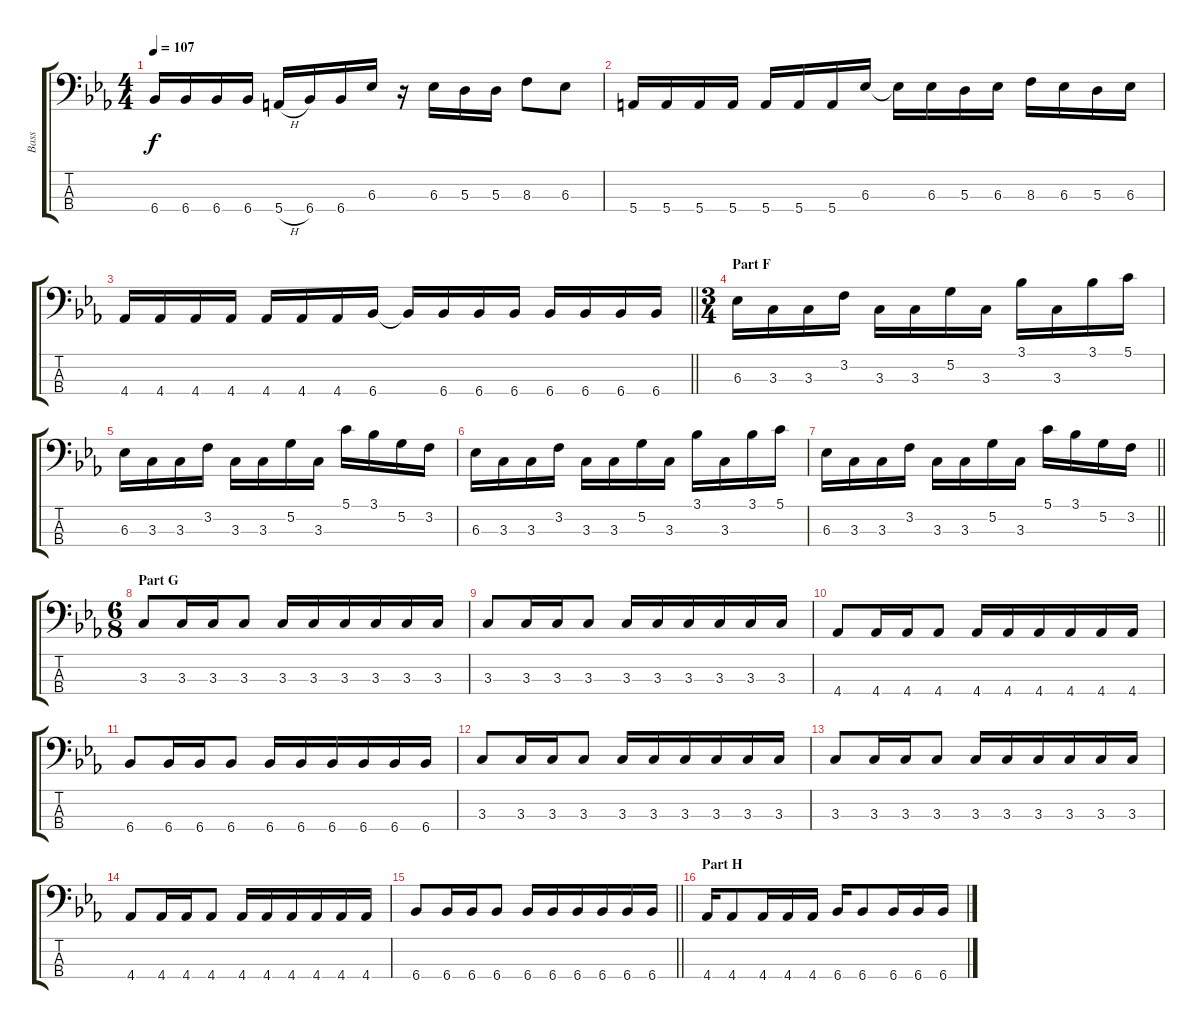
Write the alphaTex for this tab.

\track ("Bass" "Bass") {instrument electricbasspick}
\staff {score tabs}
\tuning (G2 D2 A1 E1) {hide}
\ts (4 4)
\tempo 107
\clef f4
\ks eb
6.4.16{dy f} 6.4.16 6.4.16 6.4.16 5.4{h}.16 6.4.16 6.4.16 6.3.16 r.16 6.3.16 5.3.16 5.3.16 8.3.8 6.3.8 |
5.4.16 5.4.16 5.4.16 5.4.16 5.4.16 5.4.16 5.4.16 6.3.16 6.3{t}.16 6.3.16 5.3.16 6.3.16 8.3.16 6.3.16 5.3.16 6.3.16 |
\barLineRight lightlight
4.4.16 4.4.16 4.4.16 4.4.16 4.4.16 4.4.16 4.4.16 6.4.16 6.4{t}.16 6.4.16 6.4.16 6.4.16 6.4.16 6.4.16 6.4.16 6.4.16 |
\ts (3 4)
\section ("" "Part F")
6.3.16 3.3.16 3.3.16 3.2.16 3.3.16 3.3.16 5.2.16 3.3.16 3.1.16 3.3.16 3.1.16 5.1.16 |
6.3.16 3.3.16 3.3.16 3.2.16 3.3.16 3.3.16 5.2.16 3.3.16 5.1.16 3.1.16 5.2.16 3.2.16 |
6.3.16 3.3.16 3.3.16 3.2.16 3.3.16 3.3.16 5.2.16 3.3.16 3.1.16 3.3.16 3.1.16 5.1.16 |
\barLineRight lightlight
6.3.16 3.3.16 3.3.16 3.2.16 3.3.16 3.3.16 5.2.16 3.3.16 5.1.16 3.1.16 5.2.16 3.2.16 |
\ts (6 8)
\section ("" "Part G")
3.3.8 3.3.16 3.3.16 3.3.8 3.3.16 3.3.16 3.3.16 3.3.16 3.3.16 3.3.16 |
3.3.8 3.3.16 3.3.16 3.3.8 3.3.16 3.3.16 3.3.16 3.3.16 3.3.16 3.3.16 |
4.4.8 4.4.16 4.4.16 4.4.8 4.4.16 4.4.16 4.4.16 4.4.16 4.4.16 4.4.16 |
6.4.8 6.4.16 6.4.16 6.4.8 6.4.16 6.4.16 6.4.16 6.4.16 6.4.16 6.4.16 |
3.3.8 3.3.16 3.3.16 3.3.8 3.3.16 3.3.16 3.3.16 3.3.16 3.3.16 3.3.16 |
3.3.8 3.3.16 3.3.16 3.3.8 3.3.16 3.3.16 3.3.16 3.3.16 3.3.16 3.3.16 |
4.4.8 4.4.16 4.4.16 4.4.8 4.4.16 4.4.16 4.4.16 4.4.16 4.4.16 4.4.16 |
\barLineRight lightlight
6.4.8 6.4.16 6.4.16 6.4.8 6.4.16 6.4.16 6.4.16 6.4.16 6.4.16 6.4.16 |
\section ("" "Part H")
4.4.16 4.4.8 4.4.16 4.4.16 4.4.16 6.4.16 6.4.8 6.4.16 6.4.16 6.4.16
